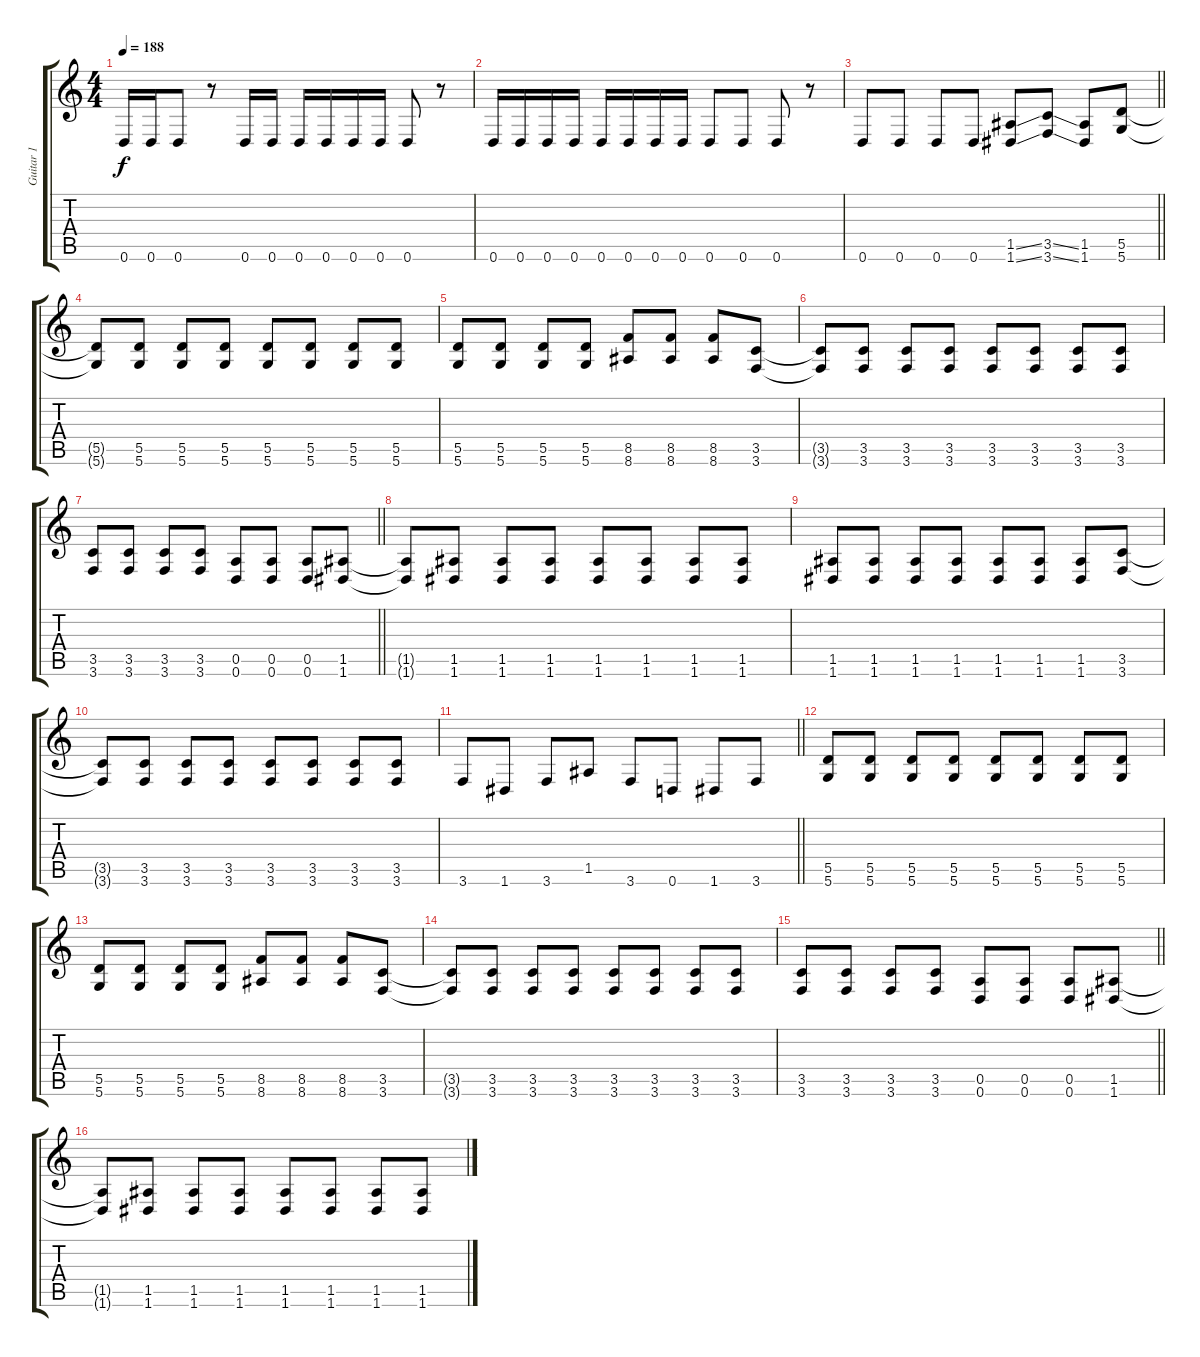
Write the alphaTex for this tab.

\track ("Guitar 1" "Guitar 1") {instrument distortionguitar}
\staff {score tabs}
\tuning (E4 B3 G3 D3 A2 D2) {hide}
\ts (4 4)
\tempo 188
\clef g2
\ks c
0.6.16{dy f} 0.6.16 0.6.8 r.8 0.6.16 0.6.16 0.6.16 0.6.16 0.6.16 0.6.16 0.6.8 r.8 |
0.6.16 0.6.16 0.6.16 0.6.16 0.6.16 0.6.16 0.6.16 0.6.16 0.6.8 0.6.8 0.6.8 r.8 |
\barLineRight lightlight
0.6.8 0.6.8 0.6.8 0.6.8 (1.5{ss} 1.6{ss}).8 (3.5{ss} 3.6{ss}).8 (1.5 1.6).8 (5.5 5.6).8 |
\section ("" "")
(5.5{t} 5.6{t}).8 (5.5 5.6).8 (5.5 5.6).8 (5.5 5.6).8 (5.5 5.6).8 (5.5 5.6).8 (5.5 5.6).8 (5.5 5.6).8 |
(5.5 5.6).8 (5.5 5.6).8 (5.5 5.6).8 (5.5 5.6).8 (8.5 8.6).8 (8.5 8.6).8 (8.5 8.6).8 (3.5 3.6).8 |
(3.5{t} 3.6{t}).8 (3.5 3.6).8 (3.5 3.6).8 (3.5 3.6).8 (3.5 3.6).8 (3.5 3.6).8 (3.5 3.6).8 (3.5 3.6).8 |
\barLineRight lightlight
(3.5 3.6).8 (3.5 3.6).8 (3.5 3.6).8 (3.5 3.6).8 (0.5 0.6).8 (0.5 0.6).8 (0.5 0.6).8 (1.5 1.6).8 |
(1.5{t} 1.6{t}).8 (1.5 1.6).8 (1.5 1.6).8 (1.5 1.6).8 (1.5 1.6).8 (1.5 1.6).8 (1.5 1.6).8 (1.5 1.6).8 |
(1.5 1.6).8 (1.5 1.6).8 (1.5 1.6).8 (1.5 1.6).8 (1.5 1.6).8 (1.5 1.6).8 (1.5 1.6).8 (3.5 3.6).8 |
(3.5{t} 3.6{t}).8 (3.5 3.6).8 (3.5 3.6).8 (3.5 3.6).8 (3.5 3.6).8 (3.5 3.6).8 (3.5 3.6).8 (3.5 3.6).8 |
\barLineRight lightlight
3.6.8 1.6.8 3.6.8 1.5.8 3.6.8 0.6.8 1.6.8 3.6.8 |
(5.5 5.6).8 (5.5 5.6).8 (5.5 5.6).8 (5.5 5.6).8 (5.5 5.6).8 (5.5 5.6).8 (5.5 5.6).8 (5.5 5.6).8 |
(5.5 5.6).8 (5.5 5.6).8 (5.5 5.6).8 (5.5 5.6).8 (8.5 8.6).8 (8.5 8.6).8 (8.5 8.6).8 (3.5 3.6).8 |
(3.5{t} 3.6{t}).8 (3.5 3.6).8 (3.5 3.6).8 (3.5 3.6).8 (3.5 3.6).8 (3.5 3.6).8 (3.5 3.6).8 (3.5 3.6).8 |
\barLineRight lightlight
(3.5 3.6).8 (3.5 3.6).8 (3.5 3.6).8 (3.5 3.6).8 (0.5 0.6).8 (0.5 0.6).8 (0.5 0.6).8 (1.5 1.6).8 |
(1.5{t} 1.6{t}).8 (1.5 1.6).8 (1.5 1.6).8 (1.5 1.6).8 (1.5 1.6).8 (1.5 1.6).8 (1.5 1.6).8 (1.5 1.6).8
